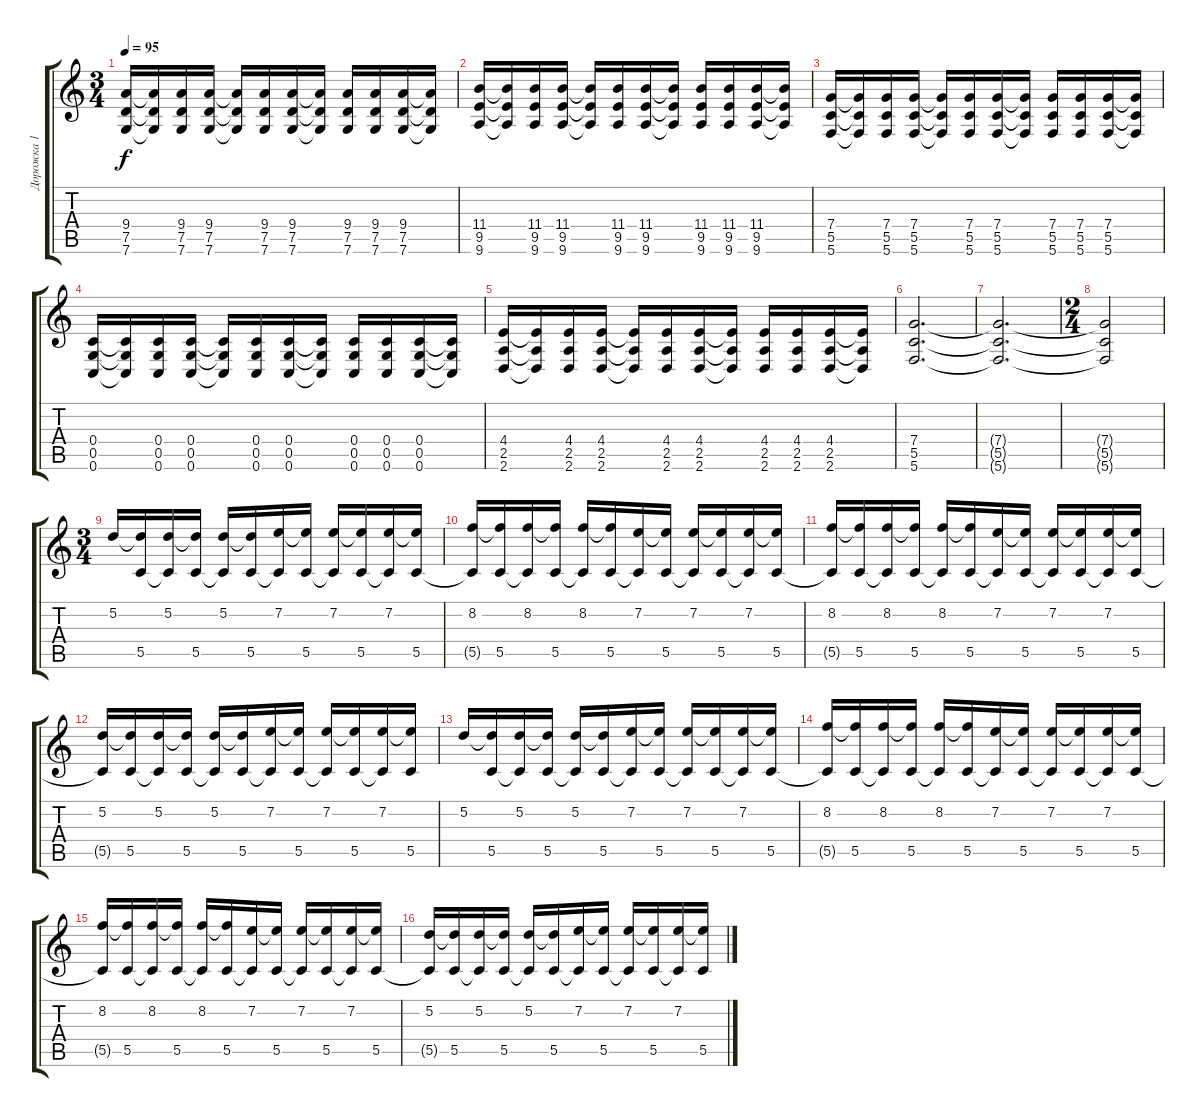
\track ("Дорожка 1" "Дорожка 1") {instrument acousticguitarsteel}
\staff {score tabs}
\tuning (D4 A3 F3 C3 G2 C2) {hide}
\ts (3 4)
\tempo 95
\clef g2
\ks c
(9.4 7.5 7.6).16{dy f} (9.4{t} 7.5{t} 7.6{t}).16 (9.4 7.5 7.6).16 (9.4 7.5 7.6).16 (9.4{t} 7.5{t} 7.6{t}).16 (9.4 7.5 7.6).16 (9.4 7.5 7.6).16 (9.4{t} 7.5{t} 7.6{t}).16 (9.4 7.5 7.6).16 (9.4 7.5 7.6).16 (9.4 7.5 7.6).16 (9.4{t} 7.5{t} 7.6{t}).16 |
(11.4 9.5 9.6).16 (11.4{t} 9.5{t} 9.6{t}).16 (11.4 9.5 9.6).16 (11.4 9.5 9.6).16 (11.4{t} 9.5{t} 9.6{t}).16 (11.4 9.5 9.6).16 (11.4 9.5 9.6).16 (11.4{t} 9.5{t} 9.6{t}).16 (11.4 9.5 9.6).16 (11.4 9.5 9.6).16 (11.4 9.5 9.6).16 (11.4{t} 9.5{t} 9.6{t}).16 |
(7.4 5.5 5.6).16 (7.4{t} 5.5{t} 5.6{t}).16 (7.4 5.5 5.6).16 (7.4 5.5 5.6).16 (7.4{t} 5.5{t} 5.6{t}).16 (7.4 5.5 5.6).16 (7.4 5.5 5.6).16 (7.4{t} 5.5{t} 5.6{t}).16 (7.4 5.5 5.6).16 (7.4 5.5 5.6).16 (7.4 5.5 5.6).16 (7.4{t} 5.5{t} 5.6{t}).16 |
(0.4 0.5 0.6).16 (0.4{t} 0.5{t} 0.6{t}).16 (0.4 0.5 0.6).16 (0.4 0.5 0.6).16 (0.4{t} 0.5{t} 0.6{t}).16 (0.4 0.5 0.6).16 (0.4 0.5 0.6).16 (0.4{t} 0.5{t} 0.6{t}).16 (0.4 0.5 0.6).16 (0.4 0.5 0.6).16 (0.4 0.5 0.6).16 (0.4{t} 0.5{t} 0.6{t}).16 |
(4.4 2.5 2.6).16 (4.4{t} 2.5{t} 2.6{t}).16 (4.4 2.5 2.6).16 (4.4 2.5 2.6).16 (4.4{t} 2.5{t} 2.6{t}).16 (4.4 2.5 2.6).16 (4.4 2.5 2.6).16 (4.4{t} 2.5{t} 2.6{t}).16 (4.4 2.5 2.6).16 (4.4 2.5 2.6).16 (4.4 2.5 2.6).16 (4.4{t} 2.5{t} 2.6{t}).16 |
(7.4 5.5 5.6).2{d} |
(7.4{t} 5.5{t} 5.6{t}).2{d} |
\ts (2 4)
(7.4{t} 5.5{t} 5.6{t}).2 |
\ts (3 4)
5.2.16{instrument acousticguitarsteel} (5.2{t} 5.5).16 (5.2 5.5{t}).16 (5.2{t} 5.5).16 (5.2 5.5{t}).16 (5.2{t} 5.5).16 (7.2 5.5{t}).16 (7.2{t} 5.5).16 (7.2 5.5{t}).16 (7.2{t} 5.5).16 (7.2 5.5{t}).16 (7.2{t} 5.5).16 |
(8.2 5.5{t}).16 (8.2{t} 5.5).16 (8.2 5.5{t}).16 (8.2{t} 5.5).16 (8.2 5.5{t}).16 (8.2{t} 5.5).16 (7.2 5.5{t}).16 (7.2{t} 5.5).16 (7.2 5.5{t}).16 (7.2{t} 5.5).16 (7.2 5.5{t}).16 (7.2{t} 5.5).16 |
(8.2 5.5{t}).16 (8.2{t} 5.5).16 (8.2 5.5{t}).16 (8.2{t} 5.5).16 (8.2 5.5{t}).16 (8.2{t} 5.5).16 (7.2 5.5{t}).16 (7.2{t} 5.5).16 (7.2 5.5{t}).16 (7.2{t} 5.5).16 (7.2 5.5{t}).16 (7.2{t} 5.5).16 |
(5.2 5.5{t}).16 (5.2{t} 5.5).16 (5.2 5.5{t}).16 (5.2{t} 5.5).16 (5.2 5.5{t}).16 (5.2{t} 5.5).16 (7.2 5.5{t}).16 (7.2{t} 5.5).16 (7.2 5.5{t}).16 (7.2{t} 5.5).16 (7.2 5.5{t}).16 (7.2{t} 5.5).16 |
5.2.16 (5.2{t} 5.5).16 (5.2 5.5{t}).16 (5.2{t} 5.5).16 (5.2 5.5{t}).16 (5.2{t} 5.5).16 (7.2 5.5{t}).16 (7.2{t} 5.5).16 (7.2 5.5{t}).16 (7.2{t} 5.5).16 (7.2 5.5{t}).16 (7.2{t} 5.5).16 |
(8.2 5.5{t}).16 (8.2{t} 5.5).16 (8.2 5.5{t}).16 (8.2{t} 5.5).16 (8.2 5.5{t}).16 (8.2{t} 5.5).16 (7.2 5.5{t}).16 (7.2{t} 5.5).16 (7.2 5.5{t}).16 (7.2{t} 5.5).16 (7.2 5.5{t}).16 (7.2{t} 5.5).16 |
(8.2 5.5{t}).16 (8.2{t} 5.5).16 (8.2 5.5{t}).16 (8.2{t} 5.5).16 (8.2 5.5{t}).16 (8.2{t} 5.5).16 (7.2 5.5{t}).16 (7.2{t} 5.5).16 (7.2 5.5{t}).16 (7.2{t} 5.5).16 (7.2 5.5{t}).16 (7.2{t} 5.5).16 |
(5.2 5.5{t}).16 (5.2{t} 5.5).16 (5.2 5.5{t}).16 (5.2{t} 5.5).16 (5.2 5.5{t}).16 (5.2{t} 5.5).16 (7.2 5.5{t}).16 (7.2{t} 5.5).16 (7.2 5.5{t}).16 (7.2{t} 5.5).16 (7.2 5.5{t}).16 (7.2{t} 5.5).16
